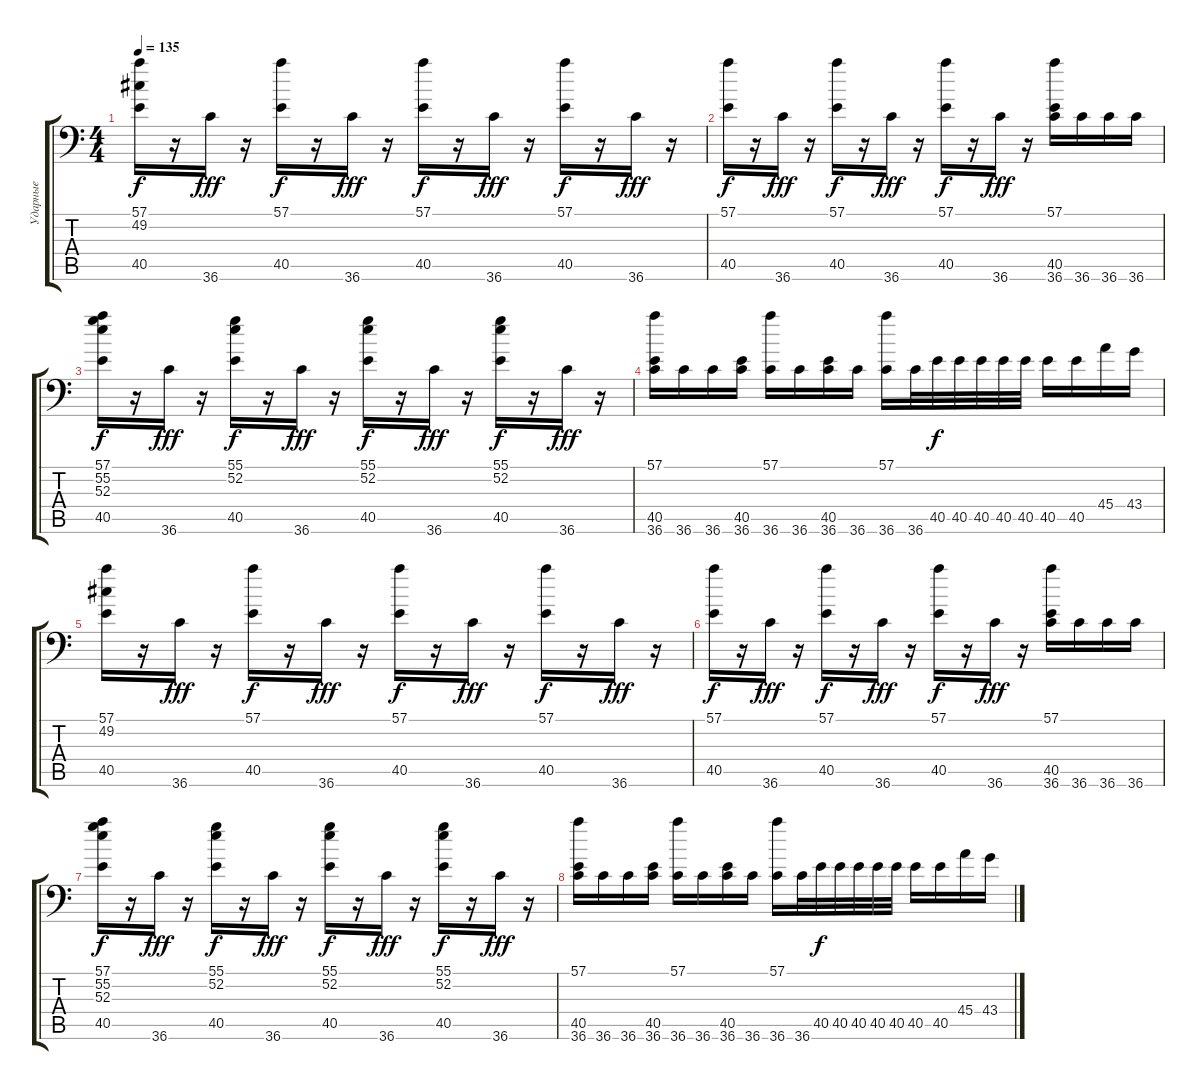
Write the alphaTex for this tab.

\track ("Ударные" "Ударные") {instrument acousticgrandpiano}
\staff {score tabs}
\tuning (C-1 C-1 C-1 C-1 C-1 C-1) {hide}
\ts (4 4)
\tempo 135
\clef f4
\ks c
(57.1 49.2 40.5).16{dy f} r.16 36.6.16{dy fff} r.16 (57.1 40.5).16{dy f} r.16 36.6.16{dy fff} r.16 (57.1 40.5).16{dy f} r.16 36.6.16{dy fff} r.16 (57.1 40.5).16{dy f} r.16 36.6.16{dy fff} r.16 |
(57.1 40.5).16{dy f} r.16 36.6.16{dy fff} r.16 (57.1 40.5).16{dy f} r.16 36.6.16{dy fff} r.16 (57.1 40.5).16{dy f} r.16 36.6.16{dy fff} r.16 (57.1 40.5 36.6).16 36.6.16 36.6.16 36.6.16 |
(57.1 55.2 52.3 40.5).16{dy f} r.16 36.6.16{dy fff} r.16 (55.1 52.2 40.5).16{dy f} r.16 36.6.16{dy fff} r.16 (55.1 52.2 40.5).16{dy f} r.16 36.6.16{dy fff} r.16 (55.1 52.2 40.5).16{dy f} r.16 36.6.16{dy fff} r.16 |
(57.1 40.5 36.6).16 36.6.16 36.6.16 (40.5 36.6).16 (57.1 36.6).16 36.6.16 (40.5 36.6).16 36.6.16 (57.1 36.6).16 36.6.32 40.5.32{dy f} 40.5.32 40.5.32 40.5.32 40.5.32 40.5.16 40.5.16 45.4.16 43.4.16 |
(57.1 49.2 40.5).16 r.16 36.6.16{dy fff} r.16 (57.1 40.5).16{dy f} r.16 36.6.16{dy fff} r.16 (57.1 40.5).16{dy f} r.16 36.6.16{dy fff} r.16 (57.1 40.5).16{dy f} r.16 36.6.16{dy fff} r.16 |
(57.1 40.5).16{dy f} r.16 36.6.16{dy fff} r.16 (57.1 40.5).16{dy f} r.16 36.6.16{dy fff} r.16 (57.1 40.5).16{dy f} r.16 36.6.16{dy fff} r.16 (57.1 40.5 36.6).16 36.6.16 36.6.16 36.6.16 |
(57.1 55.2 52.3 40.5).16{dy f} r.16 36.6.16{dy fff} r.16 (55.1 52.2 40.5).16{dy f} r.16 36.6.16{dy fff} r.16 (55.1 52.2 40.5).16{dy f} r.16 36.6.16{dy fff} r.16 (55.1 52.2 40.5).16{dy f} r.16 36.6.16{dy fff} r.16 |
(57.1 40.5 36.6).16 36.6.16 36.6.16 (40.5 36.6).16 (57.1 36.6).16 36.6.16 (40.5 36.6).16 36.6.16 (57.1 36.6).16 36.6.32 40.5.32{dy f} 40.5.32 40.5.32 40.5.32 40.5.32 40.5.16 40.5.16 45.4.16 43.4.16
